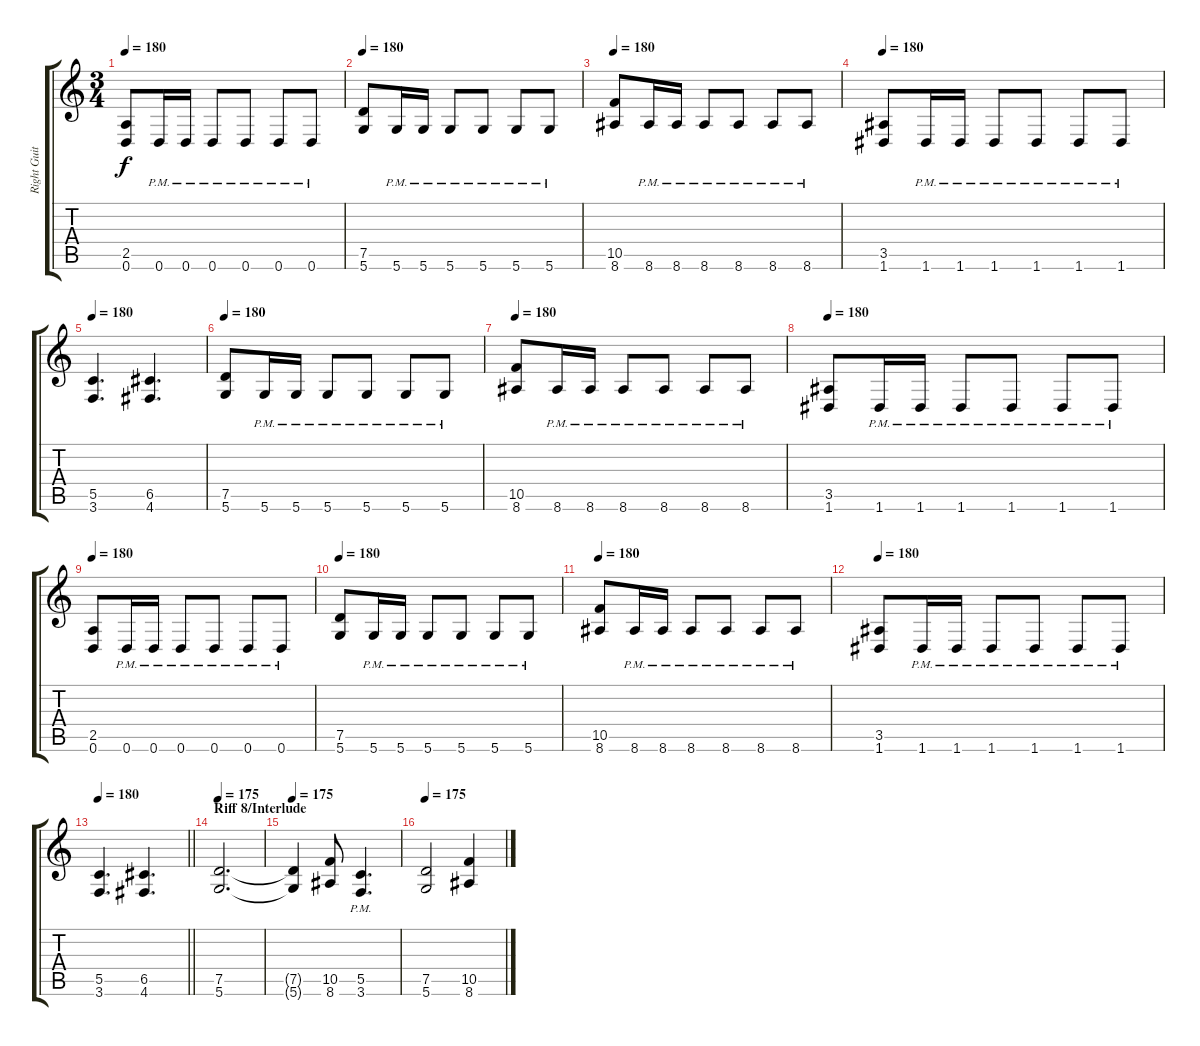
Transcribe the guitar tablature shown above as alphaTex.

\track ("Right Guitar" "Right Guit") {instrument distortionguitar}
\staff {score tabs}
\tuning (D4 A3 F3 C3 G2 D2) {hide}
\ts (3 4)
\tempo 180
\clef g2
\ks c
(2.5 0.6).8{dy f} 0.6{pm}.16 0.6{pm}.16 0.6{pm}.8 0.6{pm}.8 0.6{pm}.8 0.6{pm}.8 |
\tempo 180
(7.5 5.6).8 5.6{pm}.16 5.6{pm}.16 5.6{pm}.8 5.6{pm}.8 5.6{pm}.8 5.6{pm}.8 |
\tempo 180
(10.5 8.6).8 8.6{pm}.16 8.6{pm}.16 8.6{pm}.8 8.6{pm}.8 8.6{pm}.8 8.6{pm}.8 |
\tempo 180
(3.5 1.6).8 1.6{pm}.16 1.6{pm}.16 1.6{pm}.8 1.6{pm}.8 1.6{pm}.8 1.6{pm}.8 |
\tempo 180
(5.5 3.6).4{d} (6.5 4.6).4{d} |
\tempo 180
(7.5 5.6).8 5.6{pm}.16 5.6{pm}.16 5.6{pm}.8 5.6{pm}.8 5.6{pm}.8 5.6{pm}.8 |
\tempo 180
(10.5 8.6).8 8.6{pm}.16 8.6{pm}.16 8.6{pm}.8 8.6{pm}.8 8.6{pm}.8 8.6{pm}.8 |
\tempo 180
(3.5 1.6).8 1.6{pm}.16 1.6{pm}.16 1.6{pm}.8 1.6{pm}.8 1.6{pm}.8 1.6{pm}.8 |
\tempo 180
(2.5 0.6).8 0.6{pm}.16 0.6{pm}.16 0.6{pm}.8 0.6{pm}.8 0.6{pm}.8 0.6{pm}.8 |
\tempo 180
(7.5 5.6).8 5.6{pm}.16 5.6{pm}.16 5.6{pm}.8 5.6{pm}.8 5.6{pm}.8 5.6{pm}.8 |
\tempo 180
(10.5 8.6).8 8.6{pm}.16 8.6{pm}.16 8.6{pm}.8 8.6{pm}.8 8.6{pm}.8 8.6{pm}.8 |
\tempo 180
(3.5 1.6).8 1.6{pm}.16 1.6{pm}.16 1.6{pm}.8 1.6{pm}.8 1.6{pm}.8 1.6{pm}.8 |
\tempo 180
\barLineRight lightlight
(5.5 3.6).4{d} (6.5 4.6).4{d} |
\section ("" "Riff 8/Interlude")
\tempo 175
(7.5 5.6).2{d} |
\tempo 175
(7.5{t} 5.6{t}).4 (10.5 8.6).8 (5.5{pm} 3.6{pm}).4{d} |
\tempo 175
(7.5 5.6).2 (10.5 8.6).4
